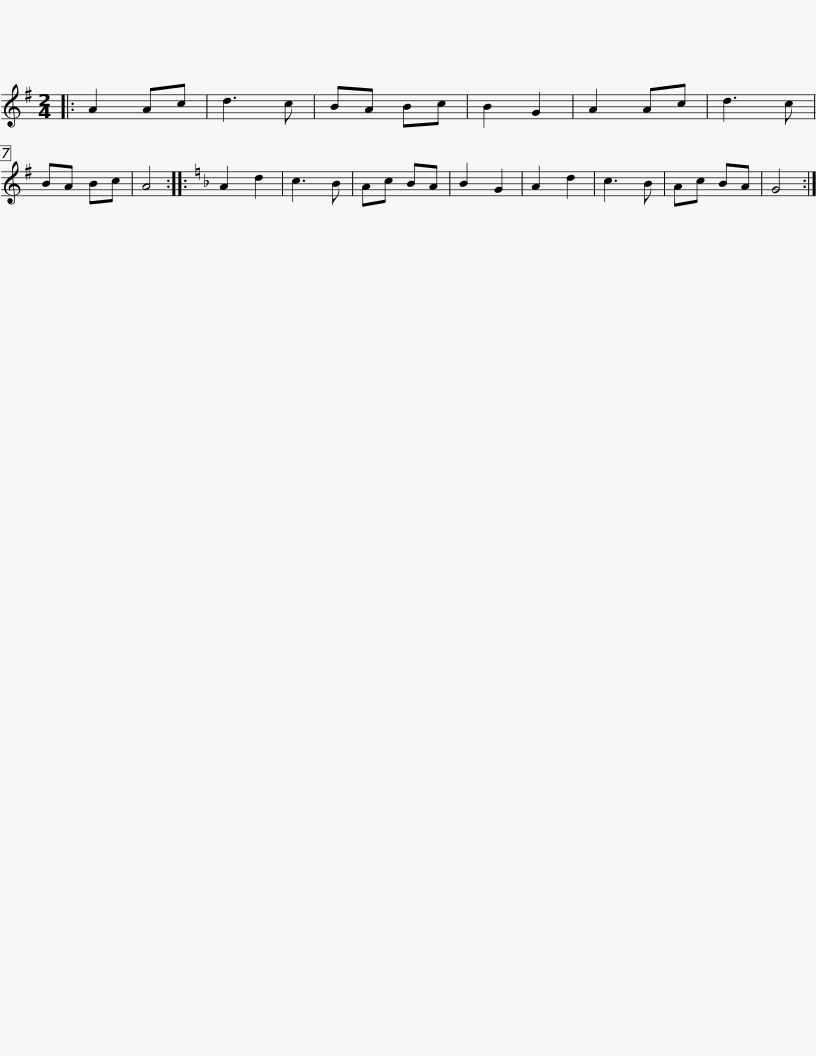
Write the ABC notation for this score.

X:1
L:1/8
M:2/4
I:linebreak $
K:G
V:1 treble
V:1
|: A2 Ac | d3 c | BA Bc | B2 G2 | A2 Ac | %5
 d3 c | BA Bc | A4 ::[K:F] A2 d2 | c3 B | %10
 Ac BA |$ B2 G2 | A2 d2 | c3 B | Ac BA | %15
 G4 :| %16
